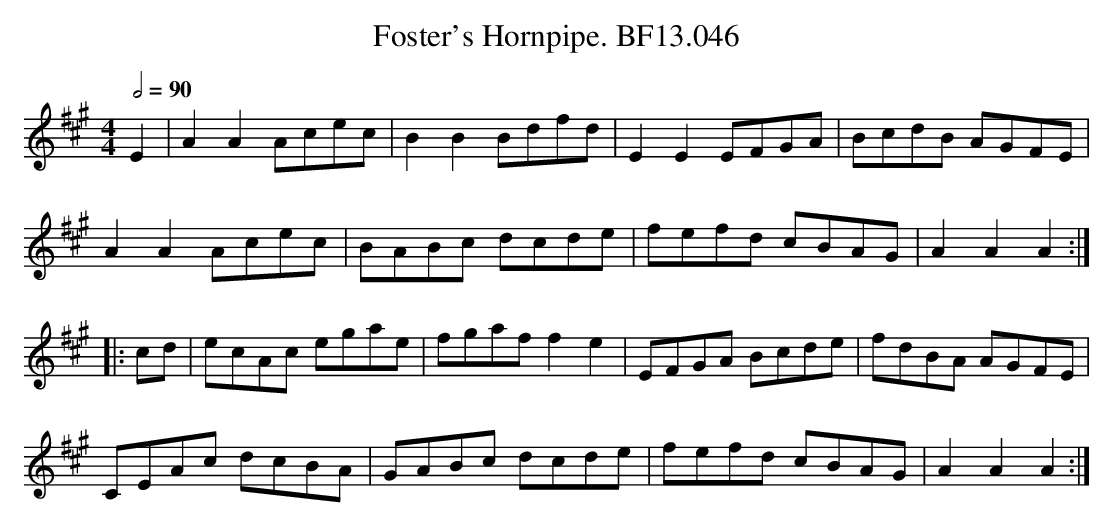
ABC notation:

X:1
T:Foster's Hornpipe. BF13.046
M:4/4
L:1/8
Q:1/2=90
K:A
E2|A2A2Acec|B2B2Bdfd|E2E2EFGA|BcdB AGFE|
A2A2Acec|BABc dcde|fefd cBAG|A2A2A2:|
|:cd|ecAc egae|fgaff2e2|EFGA Bcde|fdBA AGFE|
CEAc dcBA|GABc dcde|fefd cBAG|A2A2A2:|
